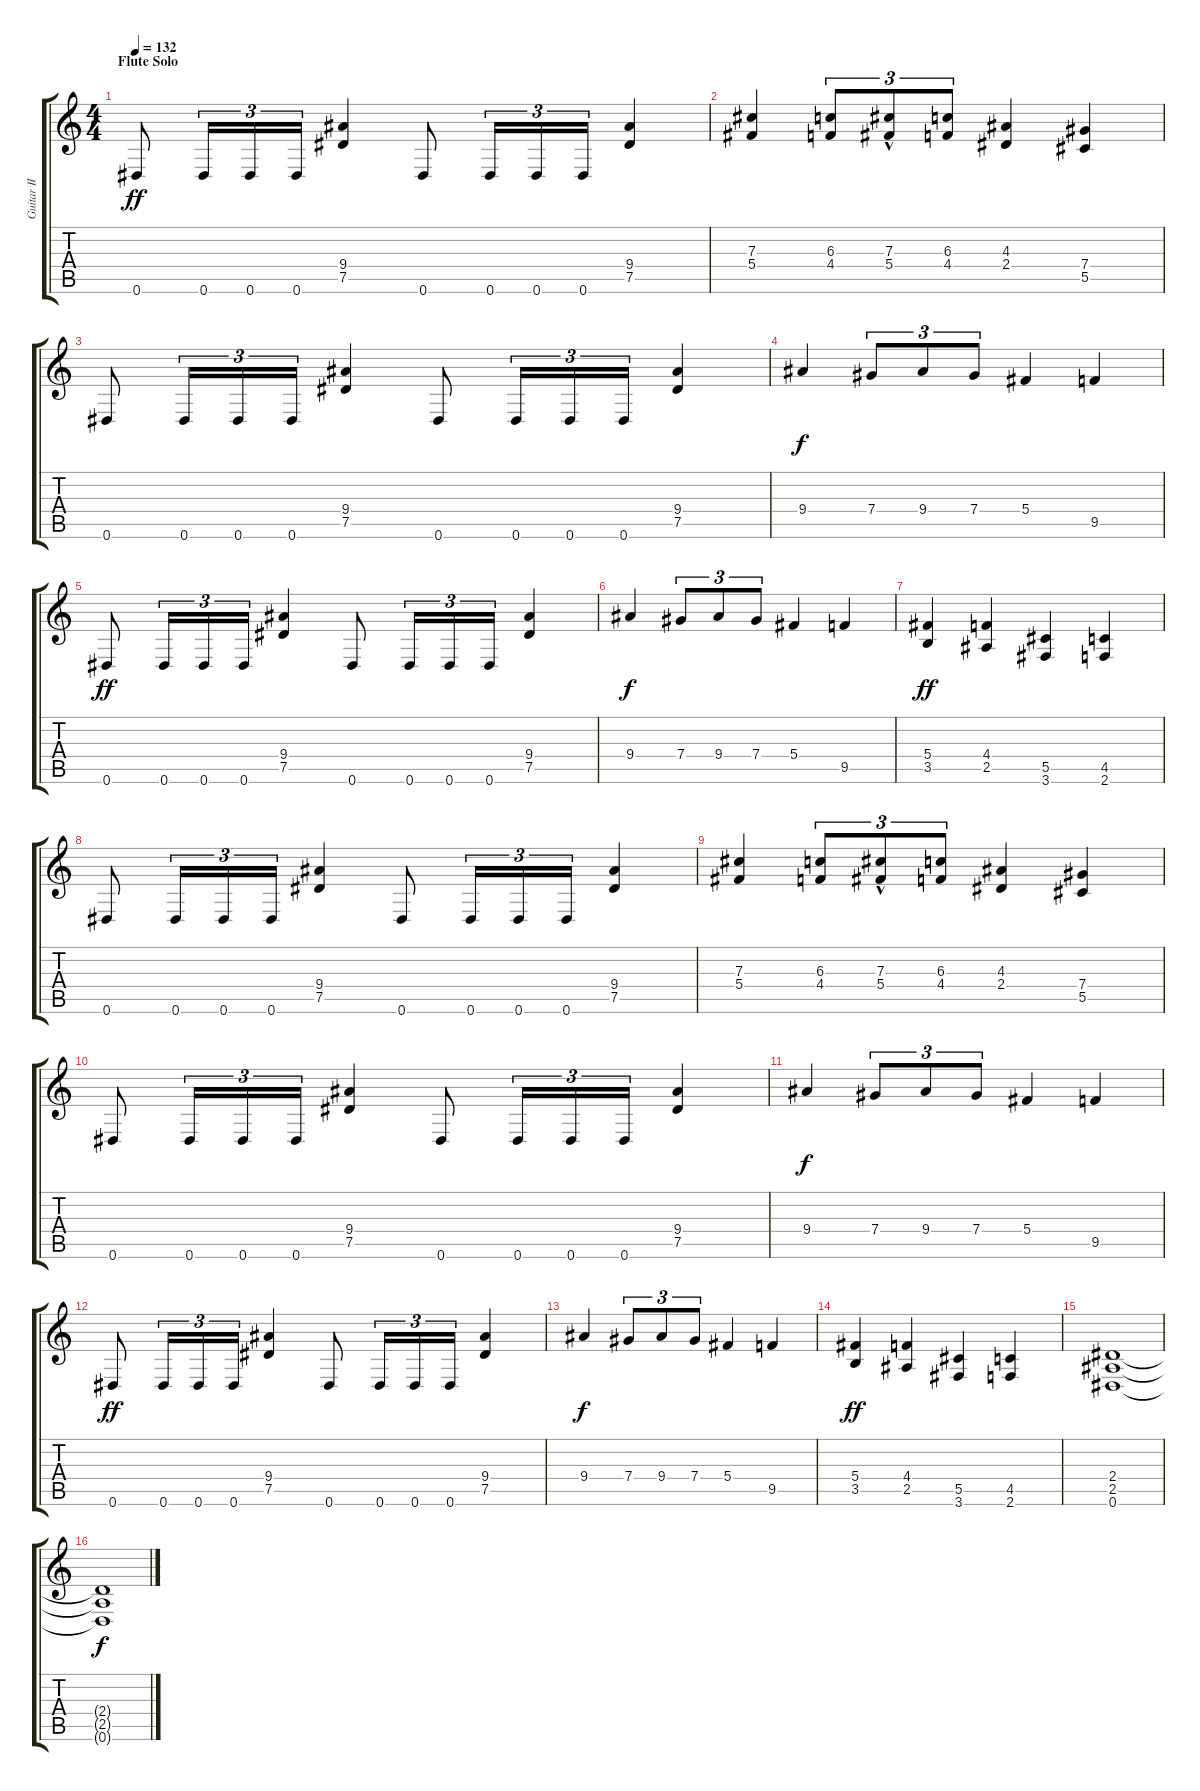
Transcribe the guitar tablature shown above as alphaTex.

\track ("Guitar II" "Guitar II") {instrument distortionguitar}
\staff {score tabs}
\tuning (Eb4 Bb3 Gb3 Db3 Ab2 Eb2) {hide}
\ts (4 4)
\section ("" "Flute Solo")
\tempo 132
\clef g2
\ks c
0.6.8{dy ff} 0.6.16{tu (3 2)} 0.6.16{tu (3 2)} 0.6.16{tu (3 2)} (9.4 7.5).4 0.6.8 0.6.16{tu (3 2)} 0.6.16{tu (3 2)} 0.6.16{tu (3 2)} (9.4 7.5).4 |
(7.3 5.4).4 (6.3 4.4).8{tu (3 2)} (7.3{hac} 5.4).8{tu (3 2)} (6.3 4.4).8{tu (3 2)} (4.3 2.4).4 (7.4 5.5).4 |
0.6.8 0.6.16{tu (3 2)} 0.6.16{tu (3 2)} 0.6.16{tu (3 2)} (9.4 7.5).4 0.6.8 0.6.16{tu (3 2)} 0.6.16{tu (3 2)} 0.6.16{tu (3 2)} (9.4 7.5).4 |
9.4.4{dy f} 7.4.8{tu (3 2)} 9.4.8{tu (3 2)} 7.4.8{tu (3 2)} 5.4.4 9.5.4 |
0.6.8{dy ff} 0.6.16{tu (3 2)} 0.6.16{tu (3 2)} 0.6.16{tu (3 2)} (9.4 7.5).4 0.6.8 0.6.16{tu (3 2)} 0.6.16{tu (3 2)} 0.6.16{tu (3 2)} (9.4 7.5).4 |
9.4.4{dy f} 7.4.8{tu (3 2)} 9.4.8{tu (3 2)} 7.4.8{tu (3 2)} 5.4.4 9.5.4 |
(5.4 3.5).4{dy ff} (4.4 2.5).4 (5.5 3.6).4 (4.5 2.6).4 |
0.6.8 0.6.16{tu (3 2)} 0.6.16{tu (3 2)} 0.6.16{tu (3 2)} (9.4 7.5).4 0.6.8 0.6.16{tu (3 2)} 0.6.16{tu (3 2)} 0.6.16{tu (3 2)} (9.4 7.5).4 |
(7.3 5.4).4 (6.3 4.4).8{tu (3 2)} (7.3{hac} 5.4).8{tu (3 2)} (6.3 4.4).8{tu (3 2)} (4.3 2.4).4 (7.4 5.5).4 |
0.6.8 0.6.16{tu (3 2)} 0.6.16{tu (3 2)} 0.6.16{tu (3 2)} (9.4 7.5).4 0.6.8 0.6.16{tu (3 2)} 0.6.16{tu (3 2)} 0.6.16{tu (3 2)} (9.4 7.5).4 |
9.4.4{dy f} 7.4.8{tu (3 2)} 9.4.8{tu (3 2)} 7.4.8{tu (3 2)} 5.4.4 9.5.4 |
0.6.8{dy ff} 0.6.16{tu (3 2)} 0.6.16{tu (3 2)} 0.6.16{tu (3 2)} (9.4 7.5).4 0.6.8 0.6.16{tu (3 2)} 0.6.16{tu (3 2)} 0.6.16{tu (3 2)} (9.4 7.5).4 |
9.4.4{dy f} 7.4.8{tu (3 2)} 9.4.8{tu (3 2)} 7.4.8{tu (3 2)} 5.4.4 9.5.4 |
(5.4 3.5).4{dy ff} (4.4 2.5).4 (5.5 3.6).4 (4.5 2.6).4 |
(2.4 2.5 0.6).1 |
(2.4{t} 2.5{t} 0.6{t}).1{dy f}
